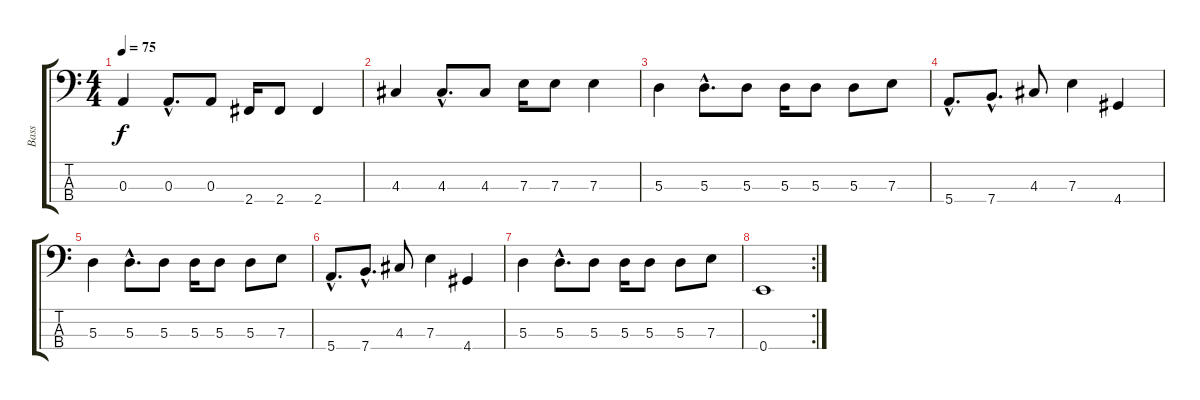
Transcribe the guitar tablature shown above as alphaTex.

\track ("Bass" "Bass") {instrument electricbassfinger}
\staff {score tabs}
\tuning (G2 D2 A1 E1) {hide}
\ts (4 4)
\tempo 75
\clef f4
\ks c
0.3.4{dy f} 0.3{hac}.8{d} 0.3.8 2.4.16 2.4.8 2.4.4 |
4.3.4 4.3{hac}.8{d} 4.3.8 7.3.16 7.3.8 7.3.4 |
5.3.4 5.3{hac}.8{d} 5.3.8 5.3.16 5.3.8 5.3.8 7.3.8 |
5.4{hac}.8{d} 7.4{hac}.8{d} 4.3.8 7.3.4 4.4.4 |
5.3.4 5.3{hac}.8{d} 5.3.8 5.3.16 5.3.8 5.3.8 7.3.8 |
5.4{hac}.8{d} 7.4{hac}.8{d} 4.3.8 7.3.4 4.4.4 |
5.3.4 5.3{hac}.8{d} 5.3.8 5.3.16 5.3.8 5.3.8 7.3.8 |
\rc 2
0.4.1
